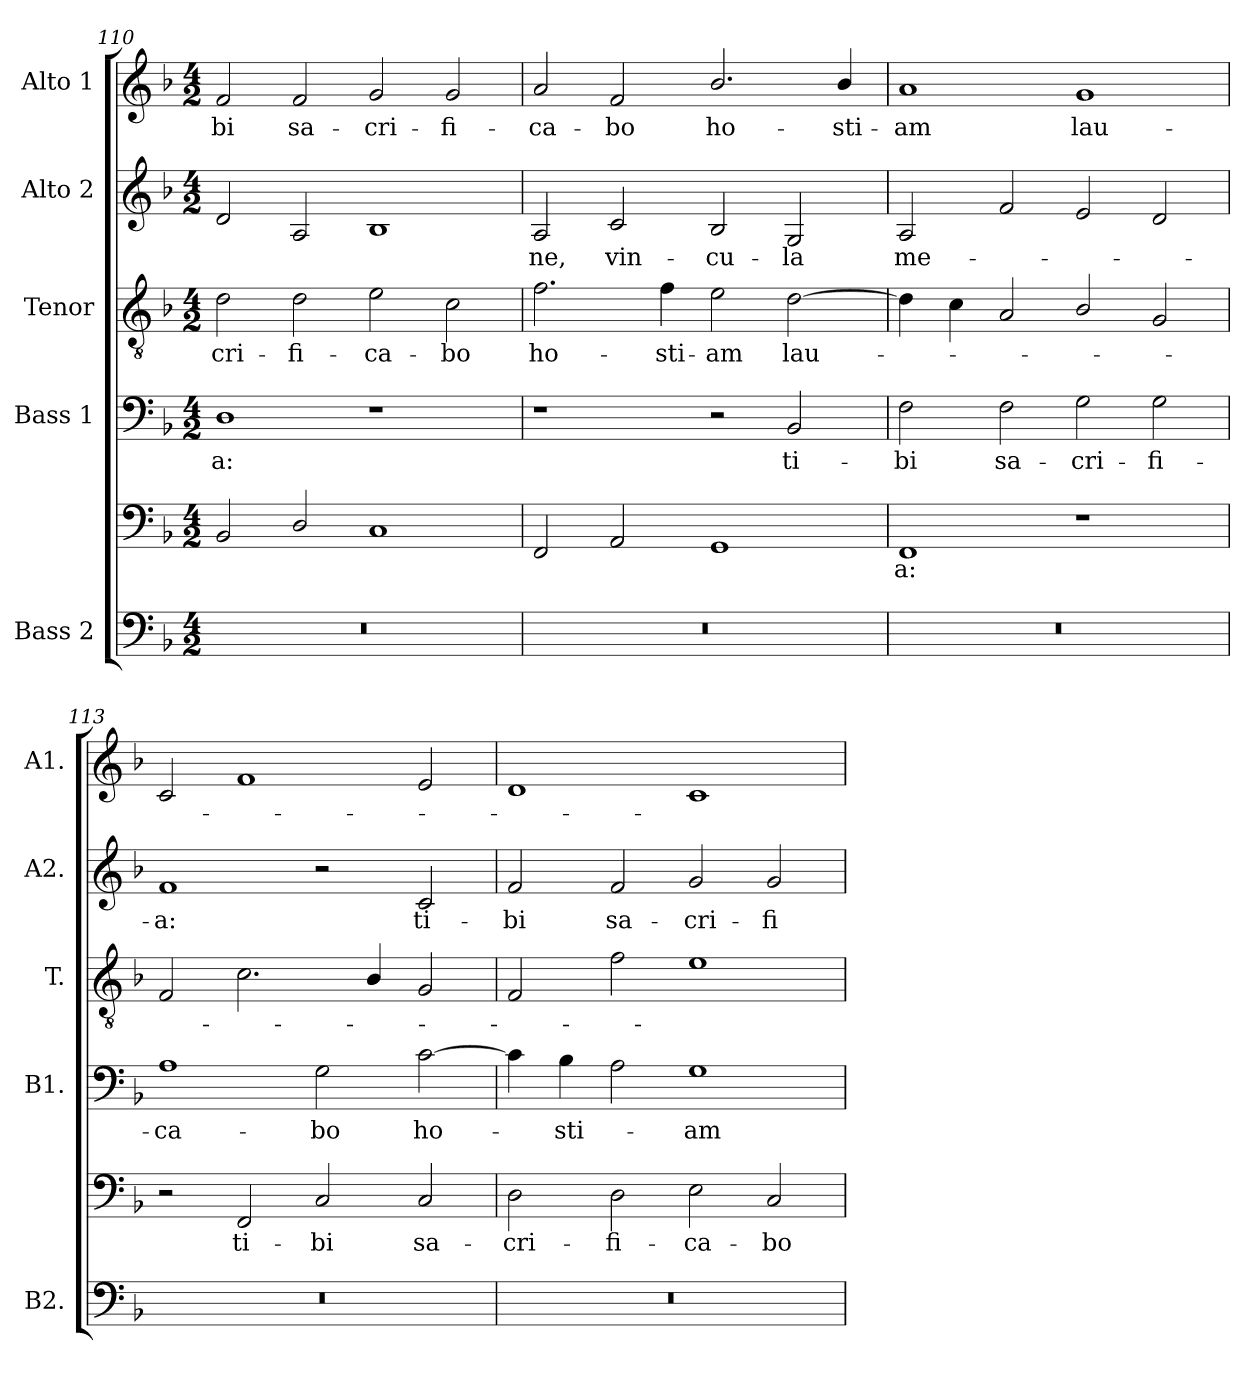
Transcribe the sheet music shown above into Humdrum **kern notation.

**kern	**kern	**text	**kern	**text	**kern	**text	**kern	**text	**kern	**text
*part5	*part5	*part5	*part4	*part4	*part3	*part3	*part2	*part2	*part1	*part1
*staff6	*staff5	*staff5	*staff4	*staff4	*staff3	*staff3	*staff2	*staff2	*staff1	*staff1
*I"Bass 2	*	*	*I"Bass 1	*	*I"Tenor	*	*I"Alto 2	*	*I"Alto 1	*
*I'B2.	*	*	*I'B1.	*	*I'T.	*	*I'A2.	*	*I'A1.	*
!!LO:LB:g=z
*clefF4	*clefF4	*	*clefF4	*	*clefGv2	*	*clefG2	*	*clefG2	*
*	*	*	*	*	*ITrd7c12	*	*	*	*	*
*k[b-]	*k[b-]	*	*k[b-]	*	*k[b-]	*	*k[b-]	*	*k[b-]	*
*F:	*F:	*	*F:	*	*F:	*	*F:	*	*F:	*
*M4/2	*M4/2	*	*M4/2	*	*M4/2	*	*M4/2	*	*M4/2	*
=110	=110	=110	=110	=110	=110	=110	=110	=110	=110	=110
!LO:N:vis=1	!	!	!	!	!	!	!	!	!	!
!	!	!	!	!LO:LY:b:color=#000000	!	!	!	!	!	!
!	!	!	!	!	!	!LO:LY:b:color=#000000	!	!	!	!
!	!	!	!	!	!	!	!	!	!	!LO:LY:b:color=#000000
0r	2BB-i/	.	1Di	-a:	2Di\	-cri-	2di/	.	2fi/	-bi
!	!	!	!	!	!	!LO:LY:b:color=#000000	!	!	!	!
!	!	!	!	!	!	!	!	!	!	!LO:LY:b:color=#000000
.	2Di/	.	.	.	2Di\	-fi-	2Ai/	.	2fi/	sa-
!	!	!	!	!	!	!LO:LY:b:color=#000000	!	!	!	!
!	!	!	!	!	!	!	!	!	!	!LO:LY:b:color=#000000
.	1Ci	.	1r	.	2Ei\	-ca-	1B-i	.	2gi/	-cri-
!	!	!	!	!	!	!LO:LY:b:color=#000000	!	!	!	!
!	!	!	!	!	!	!	!	!	!	!LO:LY:b:color=#000000
.	.	.	.	.	2Ci\	-bo	.	.	2gi/	-fi-
=111	=111	=111	=111	=111	=111	=111	=111	=111	=111	=111
!LO:N:vis=1	!	!	!	!	!	!	!	!	!	!
!	!	!	!	!	!	!LO:LY:b:color=#000000	!	!	!	!
!	!	!	!	!	!	!	!	!LO:LY:b:color=#000000	!	!
!	!	!	!	!	!	!	!	!	!	!LO:LY:b:color=#000000
0r	2FFi/	.	1r	.	2.Fi\	ho-	2Ai/	-ne,	2ai/	-ca-
!	!	!	!	!	!	!	!	!LO:LY:b:color=#000000	!	!
!	!	!	!	!	!	!	!	!	!	!LO:LY:b:color=#000000
.	2AAi/	.	.	.	.	.	2ci/	vin-	2fi/	-bo
!	!	!	!	!	!	!LO:LY:b:color=#000000	!	!	!	!
.	.	.	.	.	4Fi\	-sti-	.	.	.	.
!	!	!	!	!	!	!LO:LY:b:color=#000000	!	!	!	!
!	!	!	!	!	!	!	!	!LO:LY:b:color=#000000	!	!
!	!	!	!	!	!	!	!	!	!	!LO:LY:b:color=#000000
.	1GGi	.	2r	.	2Ei\	-am	2B-i/	-cu-	2.b-i/	ho-
!	!	!	!	!LO:LY:b:color=#000000	!	!	!	!	!	!
!	!	!	!	!	!	!LO:LY:b:color=#000000	!	!	!	!
!	!	!	!	!	!	!	!	!LO:LY:b:color=#000000	!	!
.	.	.	2BB-i/	ti-	[2Di\	lau-	2Gi/	-la	.	.
!	!	!	!	!	!	!	!	!	!	!LO:LY:b:color=#000000
.	.	.	.	.	.	.	.	.	4b-i/	-sti-
=112	=112	=112	=112	=112	=112	=112	=112	=112	=112	=112
!LO:N:vis=1	!	!	!	!	!	!	!	!	!	!
!	!	!LO:LY:b:color=#000000	!	!	!	!	!	!	!	!
!	!	!	!	!LO:LY:b:color=#000000	!	!	!	!	!	!
!	!	!	!	!	!	!	!	!LO:LY:b:color=#000000	!	!
!	!	!	!	!	!	!	!	!	!	!LO:LY:b:color=#000000
0r	1FFi	-a:	2Fi\	-bi	4Di\]	.	2Ai/	me-	1ai	-am
.	.	.	.	.	4Ci\	.	.	.	.	.
!	!	!	!	!LO:LY:b:color=#000000	!	!	!	!	!	!
.	.	.	2Fi\	sa-	2AAi/	.	2fi/	.	.	.
!	!	!	!	!LO:LY:b:color=#000000	!	!	!	!	!	!
!	!	!	!	!	!	!	!	!	!	!LO:LY:b:color=#000000
.	1r	.	2Gi\	-cri-	2BB-i/	.	2ei/	.	1gi	lau-
!	!	!	!	!LO:LY:b:color=#000000	!	!	!	!	!	!
.	.	.	2Gi\	-fi-	2GGi/	.	2di/	.	.	.
=113	=113	=113	=113	=113	=113	=113	=113	=113	=113	=113
!LO:N:vis=1	!	!	!	!	!	!	!	!	!	!
!	!	!	!	!LO:LY:b:color=#000000	!	!	!	!	!	!
!	!	!	!	!	!	!	!	!LO:LY:b:color=#000000	!	!
0r	2r	.	1Ai	-ca-	2FFi/	.	1fi	-a:	2ci/	.
!	!	!LO:LY:b:color=#000000	!	!	!	!	!	!	!	!
.	2FFi/	ti-	.	.	2.Ci\	.	.	.	1fi	.
!	!	!LO:LY:b:color=#000000	!	!	!	!	!	!	!	!
!	!	!	!	!LO:LY:b:color=#000000	!	!	!	!	!	!
.	2Ci/	-bi	2Gi\	-bo	.	.	2r	.	.	.
.	.	.	.	.	4BB-i/	.	.	.	.	.
!	!	!LO:LY:b:color=#000000	!	!	!	!	!	!	!	!
!	!	!	!	!LO:LY:b:color=#000000	!	!	!	!	!	!
!	!	!	!	!	!	!	!	!LO:LY:b:color=#000000	!	!
.	2Ci/	sa-	[2ci\	ho-	2GGi/	.	2ci/	ti-	2ei/	.
=114	=114	=114	=114	=114	=114	=114	=114	=114	=114	=114
!LO:N:vis=1	!	!	!	!	!	!	!	!	!	!
!	!	!LO:LY:b:color=#000000	!	!	!	!	!	!	!	!
!	!	!	!	!	!	!	!	!LO:LY:b:color=#000000	!	!
0r	2Di\	-cri-	4ci\]	.	2FFi/	.	2fi/	-bi	1di	.
!	!	!	!	!LO:LY:b:color=#000000	!	!	!	!	!	!
.	.	.	4B-i\	-sti-	.	.	.	.	.	.
!	!	!LO:LY:b:color=#000000	!	!	!	!	!	!	!	!
!	!	!	!	!	!	!	!	!LO:LY:b:color=#000000	!	!
.	2Di\	-fi-	2Ai\	.	2Fi\	.	2fi/	sa-	.	.
!	!	!LO:LY:b:color=#000000	!	!	!	!	!	!	!	!
!	!	!	!	!LO:LY:b:color=#000000	!	!	!	!	!	!
!	!	!	!	!	!	!	!	!LO:LY:b:color=#000000	!	!
.	2Ei\	-ca-	1Gi	-am	1Ei	.	2gi/	-cri-	1ci	.
!	!	!LO:LY:b:color=#000000	!	!	!	!	!	!	!	!
!	!	!	!	!	!	!	!	!LO:LY:b:color=#000000	!	!
.	2Ci/	-bo	.	.	.	.	2gi/	-fi-	.	.
=	=	=	=	=	=	=	=	=	=	=
*-	*-	*-	*-	*-	*-	*-	*-	*-	*-	*-
